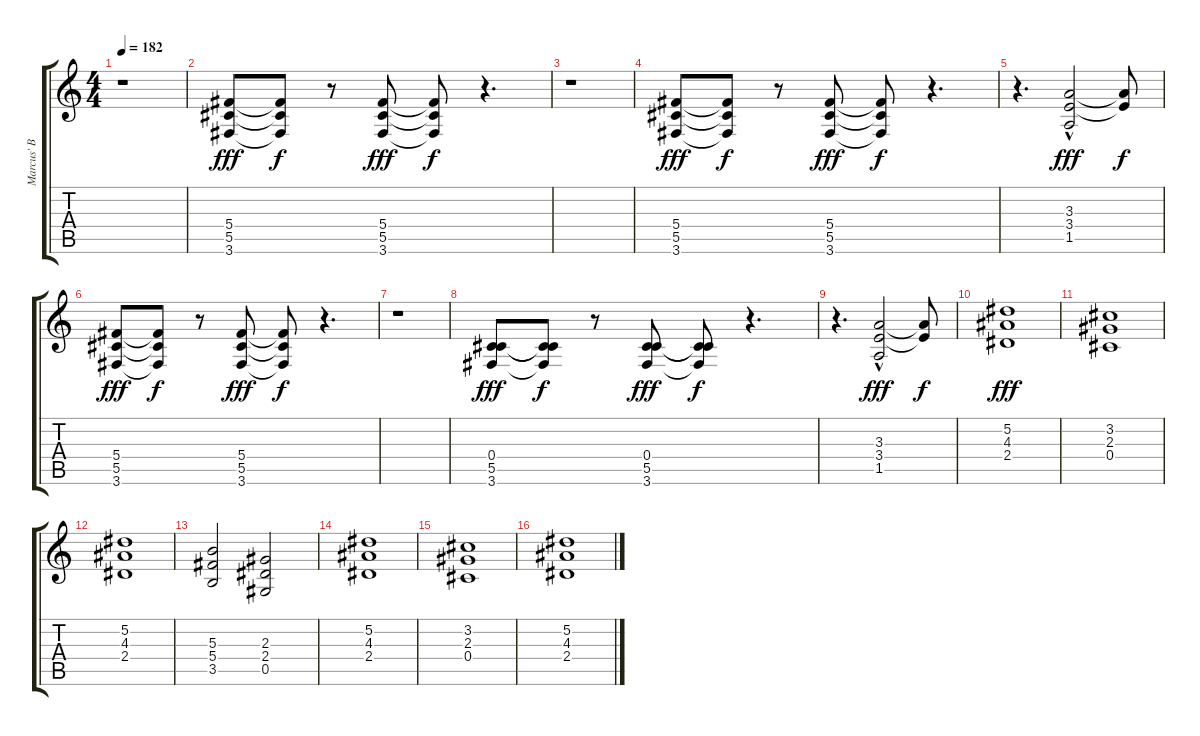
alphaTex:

\track ("Marcus' B" "Marcus' B") {instrument distortionguitar}
\staff {score tabs}
\tuning (Eb4 Bb3 Gb3 Db3 Ab2 Eb2) {hide}
\ts (4 4)
\tempo 182
\clef g2
\ks c
r.1{dy fff} |
(5.4 5.5 3.6).8 (5.4{t} 5.5{t} 3.6{t}).8{dy f} r.8 (5.4 5.5 3.6).8{dy fff} (5.4{t} 5.5{t} 3.6{t}).8{dy f} r.4{d} |
r.1 |
(5.4 5.5 3.6).8{dy fff} (5.4{t} 5.5{t} 3.6{t}).8{dy f} r.8 (5.4 5.5 3.6).8{dy fff} (5.4{t} 5.5{t} 3.6{t}).8{dy f} r.4{d} |
r.4{d} (3.3 3.4 1.5{hac}).2{dy fff} (3.3{t} 3.4{t}).8{dy f} |
(5.4 5.5 3.6).8{dy fff} (5.4{t} 5.5{t} 3.6{t}).8{dy f} r.8 (5.4 5.5 3.6).8{dy fff} (5.4{t} 5.5{t} 3.6{t}).8{dy f} r.4{d} |
r.1 |
(0.4 5.5 3.6).8{dy fff} (0.4{t} 5.5{t} 3.6{t}).8{dy f} r.8 (0.4 5.5 3.6).8{dy fff} (0.4{t} 5.5{t} 3.6{t}).8{dy f} r.4{d} |
r.4{d} (3.3 3.4 1.5{hac}).2{dy fff} (3.3{t} 3.4{t}).8{dy f} |
(5.2 4.3 2.4).1{dy fff} |
(3.2 2.3 0.4).1 |
(5.2 4.3 2.4).1 |
(5.3 5.4 3.5).2 (2.3 2.4 0.5).2 |
(5.2 4.3 2.4).1 |
(3.2 2.3 0.4).1 |
(5.2 4.3 2.4).1
